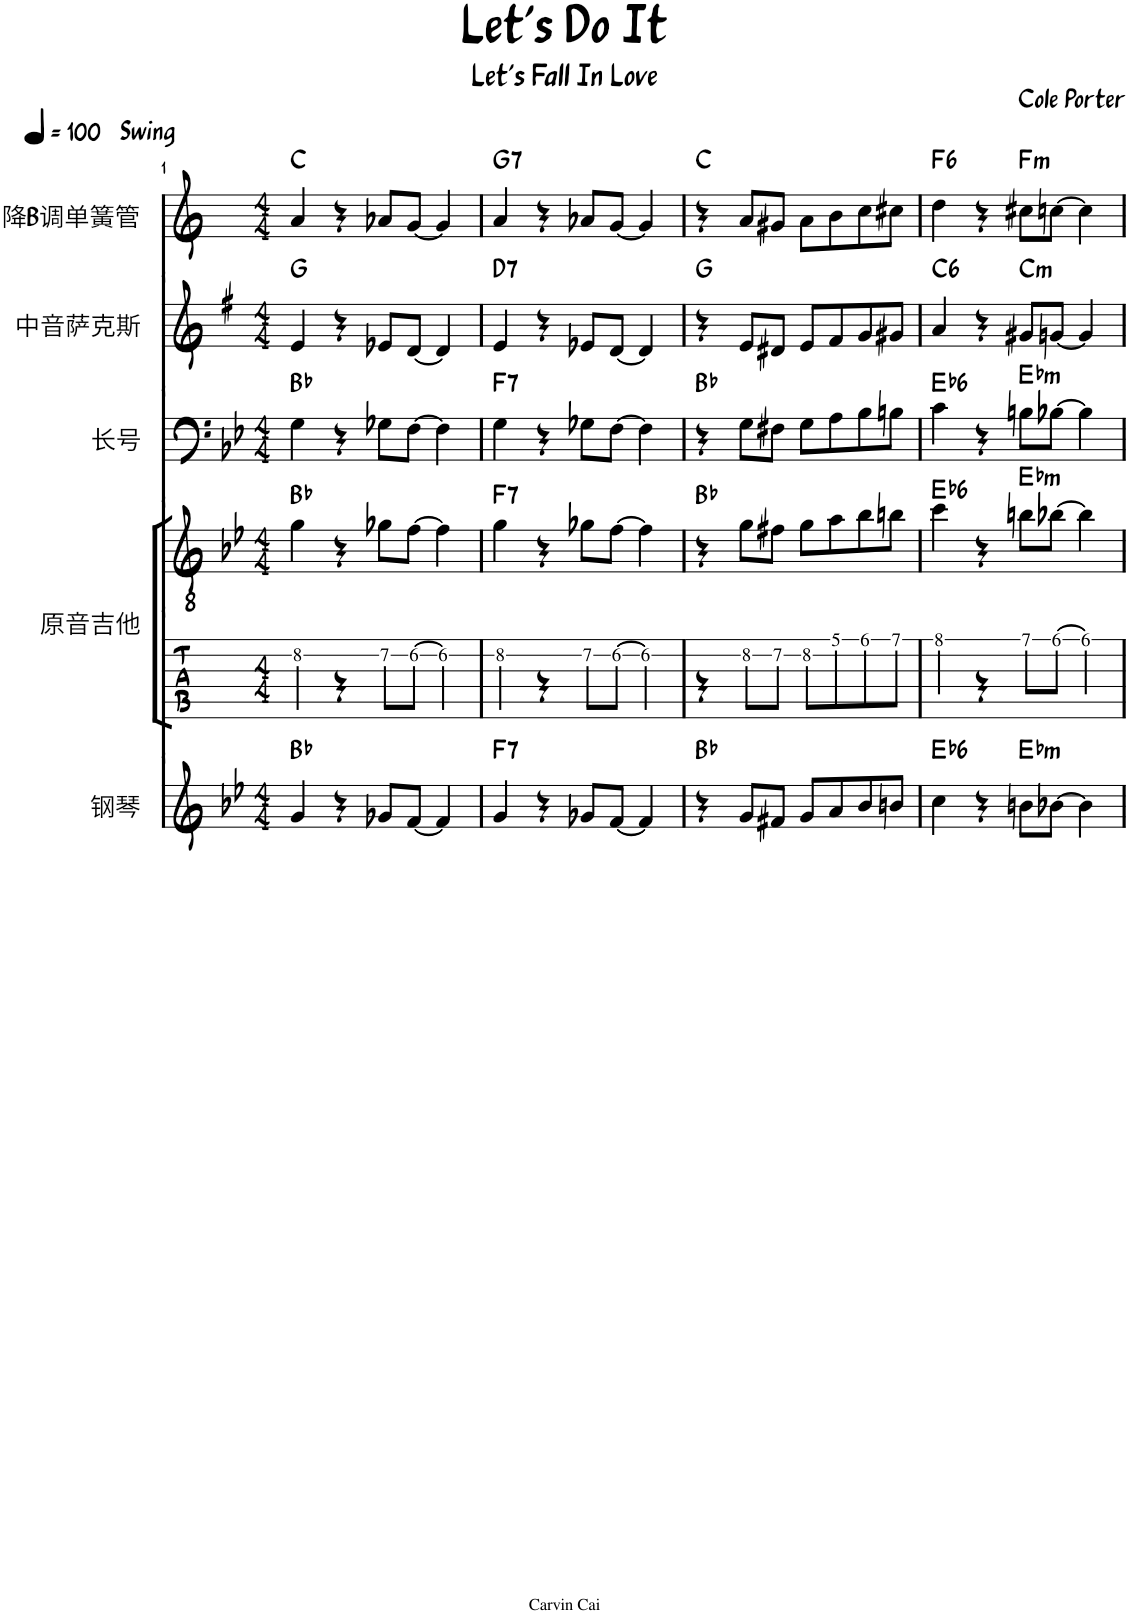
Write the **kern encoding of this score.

**kern	**harte	**kern	**kern	**harte	**kern	**harte	**kern	**harte	**kern	**harte
*part5	*part5	*part4	*part4	*part4	*part3	*part3	*part2	*part2	*part1	*part1
*staff6	*	*staff5	*staff4	*	*staff3	*	*staff2	*	*staff1	*
*I"钢琴	*	*I"原音吉他	*	*	*I"长号	*	*I"中音萨克斯	*	*I"降B调单簧管	*
*	*	*stria6	*	*	*	*	*	*	*	*
*clefG2	*	*	*clefGv2	*	*clefF4	*	*clefG2	*	*clefG2	*
*	*	*	*	*	*	*	*Trd5c9	*	*Trd1c2	*
*k[b-e-]	*	*k[b-e-]	*k[b-e-]	*	*k[b-e-]	*	*k[f#]	*	*k[]	*
*M4/4	*	*M4/4	*M4/4	*	*M4/4	*	*M4/4	*	*M4/4	*
*MM100	*	*MM100	*MM100	*	*MM100	*	*MM100	*	*MM100	*
=1	=1	=1	=1	=1	=1	=1	=1	=1	=1	=1
!	!	!	!	!	!	!	!	!	!LO:TX:a:B:t=Swing	!
4g/	Bb:maj	4g\	4g\	Bb:maj	4G\	Bb:maj	4e/	G:maj	4a/	C:maj
4r	.	4r	4r	.	4r	.	4r	.	4r	.
8g-X/L	.	8g-X\L	8g-X\L	.	8G-X\L	.	8e-X/L	.	8a-X/L	.
[8f/J	.	[8f\J	[8f\J	.	[8F\J	.	[8d/J	.	[8g/J	.
4f/]	.	4f\]	4f\]	.	4F\]	.	4d/]	.	4g/]	.
=2	=2	=2	=2	=2	=2	=2	=2	=2	=2	=2
!	!LO:H:kt=7	!	!	!LO:H:kt=7	!	!LO:H:kt=7	!	!LO:H:kt=7	!	!LO:H:kt=7
4g/	F:7	4g\	4g\	F:7	4G\	F:7	4e/	D:7	4a/	G:7
4r	.	4r	4r	.	4r	.	4r	.	4r	.
8g-X/L	.	8g-X\L	8g-X\L	.	8G-X\L	.	8e-X/L	.	8a-X/L	.
[8f/J	.	[8f\J	[8f\J	.	[8F\J	.	[8d/J	.	[8g/J	.
4f/]	.	4f\]	4f\]	.	4F\]	.	4d/]	.	4g/]	.
=3	=3	=3	=3	=3	=3	=3	=3	=3	=3	=3
4r	Bb:maj	4r	4r	Bb:maj	4r	Bb:maj	4r	G:maj	4r	C:maj
8g/L	.	8g\L	8g\L	.	8G\L	.	8e/L	.	8a/L	.
8f#X/J	.	8f#X\J	8f#X\J	.	8F#X\J	.	8d#X/J	.	8g#X/J	.
8g/L	.	8g\L	8g\L	.	8G\L	.	8e/L	.	8a\L	.
8a/	.	8a\	8a\	.	8A\	.	8f#/	.	8b\	.
8b-/	.	8b-\	8b-\	.	8B-\	.	8g/	.	8cc\	.
8bn/J	.	8bn\J	8bn\J	.	8Bn\J	.	8g#X/J	.	8cc#X\J	.
=4	=4	=4	=4	=4	=4	=4	=4	=4	=4	=4
!	!LO:H:kt=6	!	!	!LO:H:kt=6	!	!LO:H:kt=6	!	!LO:H:kt=6	!	!LO:H:kt=6
4cc\	Eb:maj6	4cc\	4cc\	Eb:maj6	4c\	Eb:maj6	4a/	C:maj6	4dd\	F:maj6
4r	.	4r	4r	.	4r	.	4r	.	4r	.
!	!LO:H:kt=m	!	!	!LO:H:kt=m	!	!LO:H:kt=m	!	!LO:H:kt=m	!	!LO:H:kt=m
8bn\L	Eb:min	8bn\L	8bn\L	Eb:min	8Bn\L	Eb:min	8g#X/L	C:min	8cc#X\L	F:min
[8b-X\J	.	[8b-X\J	[8b-X\J	.	[8B-X\J	.	[8gn/J	.	[8ccn\J	.
4b-\]	.	4b-\]	4b-\]	.	4B-\]	.	4g/]	.	4cc\]	.
=	=	=	=	=	=	=	=	=	=	=
*-	*-	*-	*-	*-	*-	*-	*-	*-	*-	*-
